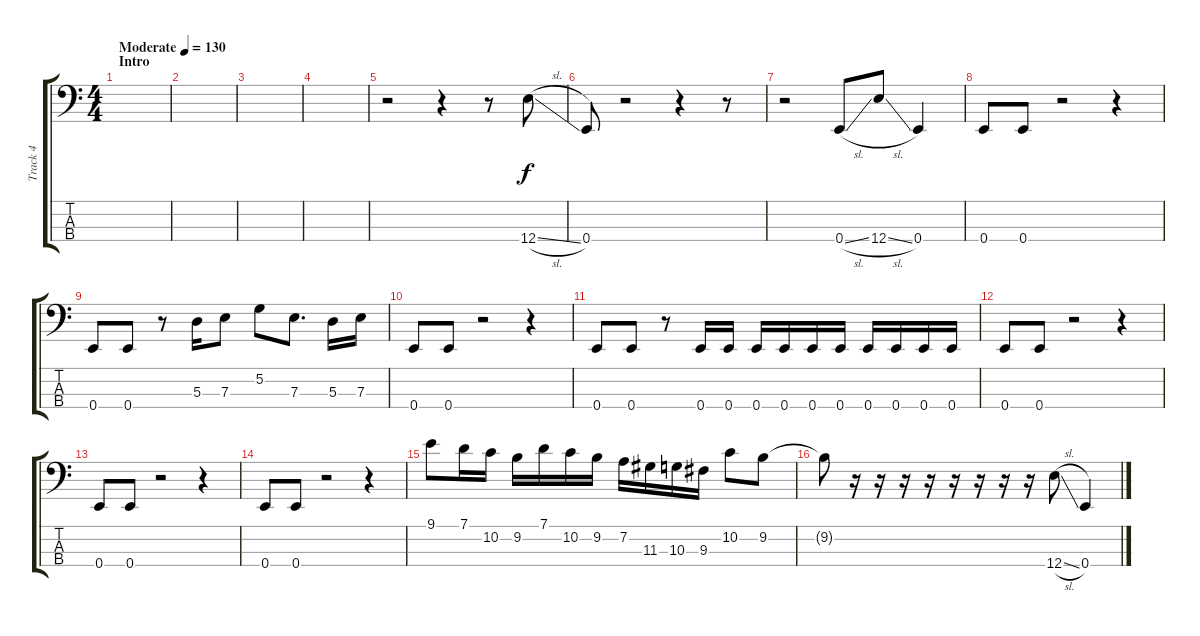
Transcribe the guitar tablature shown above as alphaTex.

\track ("Track 4" "Track 4") {instrument electricbassfinger}
\staff {score tabs}
\tuning (G2 D2 A1 E1) {hide}
\ts (4 4)
\section ("" "Intro")
\tempo (130 "Moderate")
\clef f4
\ks c
|
|
|
|
r.2 r.4 r.8 12.4{sl}.8 |
0.4.8 r.2 r.4 r.8 |
r.2 0.4{sl}.8 12.4{sl}.8 0.4.4 |
0.4.8 0.4.8 r.2 r.4 |
0.4.8 0.4.8 r.8 5.3.16 7.3.8 5.2.8{instrument slapbass2} 7.3.8{d} 5.3.16{instrument electricbassfinger} 7.3.16 |
0.4.8 0.4.8 r.2 r.4 |
0.4.8 0.4.8 r.8 0.4.16 0.4.16 0.4.16 0.4.16 0.4.16 0.4.16 0.4.16 0.4.16 0.4.16 0.4.16 |
0.4.8 0.4.8 r.2 r.4 |
0.4.8 0.4.8 r.2 r.4 |
0.4.8 0.4.8 r.2 r.4 |
9.1.8 7.1.16 10.2.16 9.2.16 7.1.16 10.2.16 9.2.16 7.2.16 11.3.16 10.3.16 9.3.16 10.2.8 9.2.8 |
9.2{t}.8 r.16 r.16 r.16 r.16 r.16 r.16 r.16 r.16 12.4{sl}.8 0.4.4
